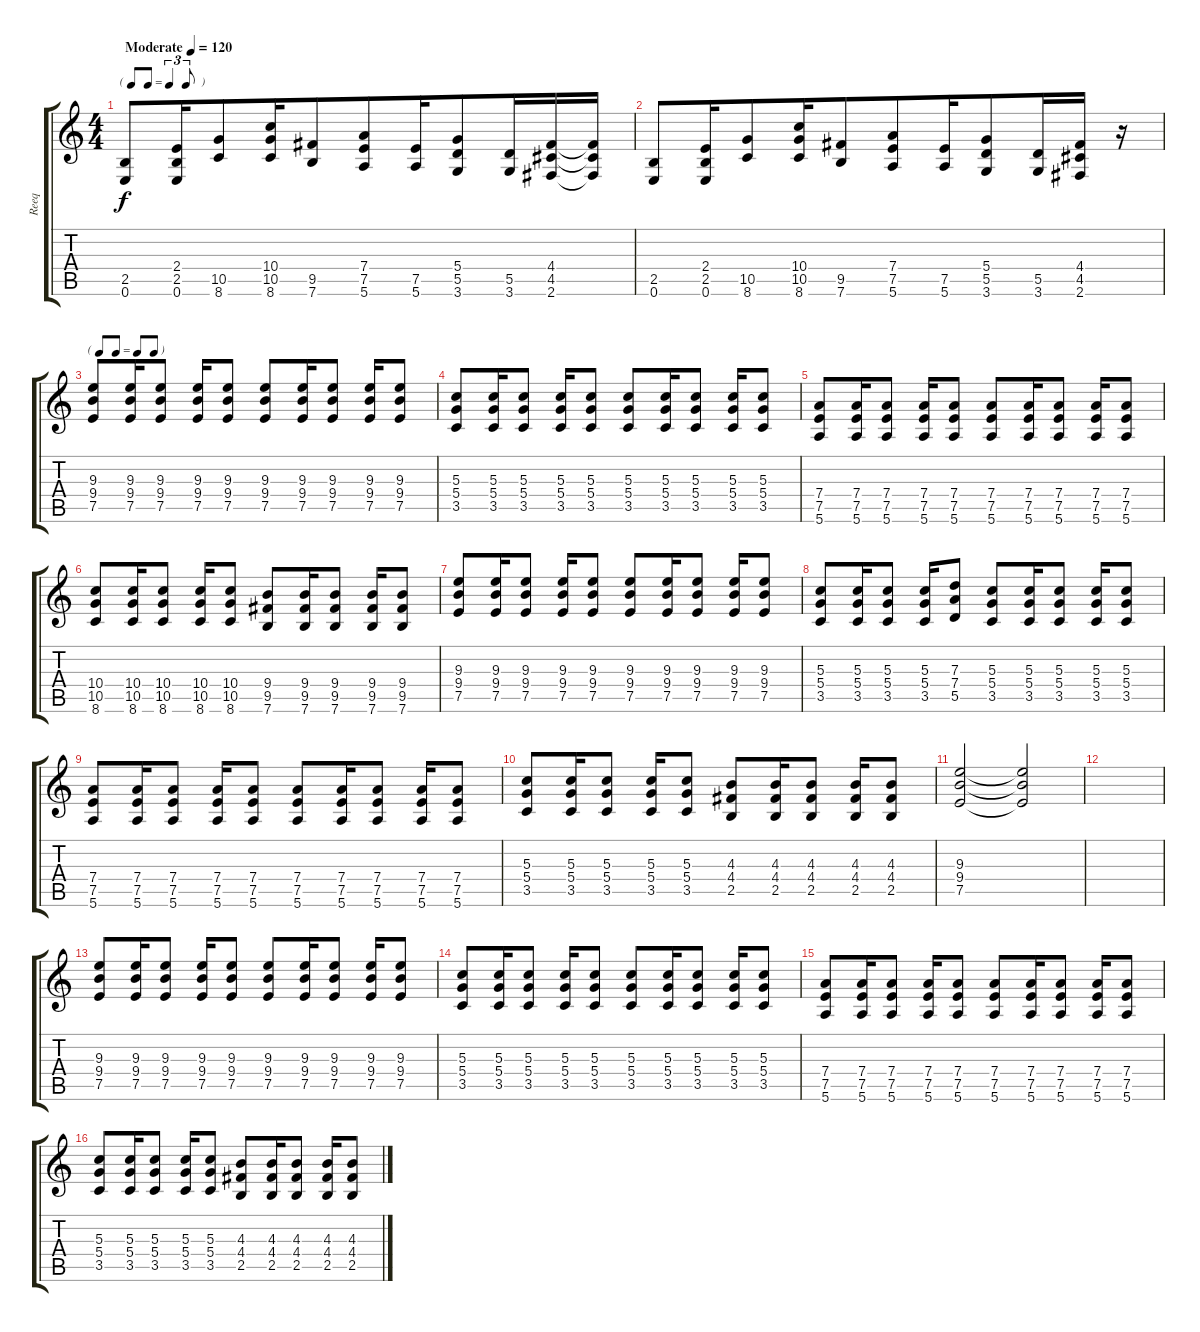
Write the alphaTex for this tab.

\track ("Reeq" "Reeq") {instrument distortionguitar bank 2}
\staff {score tabs}
\tuning (E4 B3 G3 D3 A2 E2) {hide}
\ts (4 4)
\tf triplet8th
\tempo (120 "Moderate")
\clef g2
\ks c
(2.5 0.6).8{dy f instrument distortionguitar} (2.4 2.5 0.6).16 (10.5 8.6).8{beam merge} (10.4 10.5 8.6).16 (9.5 7.6).8{beam merge} (7.4 7.5 5.6).8 (7.5 5.6).16 (5.4 5.5 3.6).8{beam merge} (5.5 3.6).16 (4.4 4.5 2.6).16 (4.4{t} 4.5{t} 2.6{t}).16 |
(2.5 0.6).8 (2.4 2.5 0.6).16 (10.5 8.6).8{beam merge} (10.4 10.5 8.6).16 (9.5 7.6).8{beam merge} (7.4 7.5 5.6).8 (7.5 5.6).16 (5.4 5.5 3.6).8{beam merge} (5.5 3.6).16 (4.4 4.5 2.6).16 r.16 |
\tf none
(9.3 9.4 7.5).8 (9.3 9.4 7.5).16 (9.3 9.4 7.5).8 (9.3 9.4 7.5).16 (9.3 9.4 7.5).8 (9.3 9.4 7.5).8 (9.3 9.4 7.5).16 (9.3 9.4 7.5).8 (9.3 9.4 7.5).16 (9.3 9.4 7.5).8 |
(5.3 5.4 3.5).8 (5.3 5.4 3.5).16 (5.3 5.4 3.5).8 (5.3 5.4 3.5).16 (5.3 5.4 3.5).8 (5.3 5.4 3.5).8 (5.3 5.4 3.5).16 (5.3 5.4 3.5).8 (5.3 5.4 3.5).16 (5.3 5.4 3.5).8 |
(7.4 7.5 5.6).8 (7.4 7.5 5.6).16 (7.4 7.5 5.6).8 (7.4 7.5 5.6).16 (7.4 7.5 5.6).8 (7.4 7.5 5.6).8 (7.4 7.5 5.6).16 (7.4 7.5 5.6).8 (7.4 7.5 5.6).16 (7.4 7.5 5.6).8 |
(10.4 10.5 8.6).8 (10.4 10.5 8.6).16 (10.4 10.5 8.6).8 (10.4 10.5 8.6).16 (10.4 10.5 8.6).8 (9.4 9.5 7.6).8 (9.4 9.5 7.6).16 (9.4 9.5 7.6).8 (9.4 9.5 7.6).16 (9.4 9.5 7.6).8 |
(9.3 9.4 7.5).8 (9.3 9.4 7.5).16 (9.3 9.4 7.5).8 (9.3 9.4 7.5).16 (9.3 9.4 7.5).8 (9.3 9.4 7.5).8 (9.3 9.4 7.5).16 (9.3 9.4 7.5).8 (9.3 9.4 7.5).16 (9.3 9.4 7.5).8 |
(5.3 5.4 3.5).8 (5.3 5.4 3.5).16 (5.3 5.4 3.5).8 (5.3 5.4 3.5).16 (7.3 7.4 5.5).8 (5.3 5.4 3.5).8 (5.3 5.4 3.5).16 (5.3 5.4 3.5).8 (5.3 5.4 3.5).16 (5.3 5.4 3.5).8 |
(7.4 7.5 5.6).8 (7.4 7.5 5.6).16 (7.4 7.5 5.6).8 (7.4 7.5 5.6).16 (7.4 7.5 5.6).8 (7.4 7.5 5.6).8 (7.4 7.5 5.6).16 (7.4 7.5 5.6).8 (7.4 7.5 5.6).16 (7.4 7.5 5.6).8 |
(5.3 5.4 3.5).8 (5.3 5.4 3.5).16 (5.3 5.4 3.5).8 (5.3 5.4 3.5).16 (5.3 5.4 3.5).8 (4.3 4.4 2.5).8 (4.3 4.4 2.5).16 (4.3 4.4 2.5).8 (4.3 4.4 2.5).16 (4.3 4.4 2.5).8 |
(9.3 9.4 7.5).2 (9.3{t} 9.4{t} 7.5{t}).2 |
|
(9.3 9.4 7.5).8 (9.3 9.4 7.5).16 (9.3 9.4 7.5).8 (9.3 9.4 7.5).16 (9.3 9.4 7.5).8 (9.3 9.4 7.5).8 (9.3 9.4 7.5).16 (9.3 9.4 7.5).8 (9.3 9.4 7.5).16 (9.3 9.4 7.5).8 |
(5.3 5.4 3.5).8 (5.3 5.4 3.5).16 (5.3 5.4 3.5).8 (5.3 5.4 3.5).16 (5.3 5.4 3.5).8 (5.3 5.4 3.5).8 (5.3 5.4 3.5).16 (5.3 5.4 3.5).8 (5.3 5.4 3.5).16 (5.3 5.4 3.5).8 |
(7.4 7.5 5.6).8 (7.4 7.5 5.6).16 (7.4 7.5 5.6).8 (7.4 7.5 5.6).16 (7.4 7.5 5.6).8 (7.4 7.5 5.6).8 (7.4 7.5 5.6).16 (7.4 7.5 5.6).8 (7.4 7.5 5.6).16 (7.4 7.5 5.6).8 |
(5.3 5.4 3.5).8 (5.3 5.4 3.5).16 (5.3 5.4 3.5).8 (5.3 5.4 3.5).16 (5.3 5.4 3.5).8 (4.3 4.4 2.5).8 (4.3 4.4 2.5).16 (4.3 4.4 2.5).8 (4.3 4.4 2.5).16 (4.3 4.4 2.5).8
